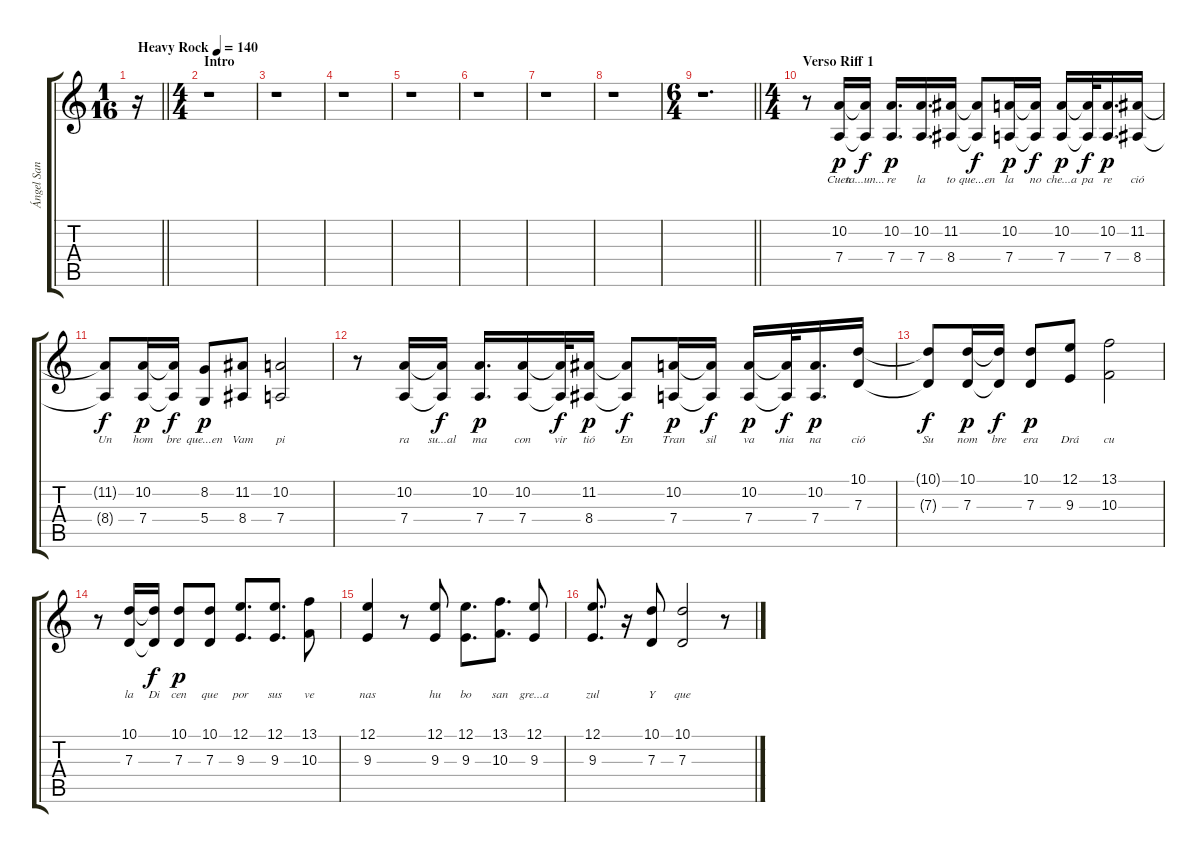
\track ("Ángel San Juan (Voz)" "Ángel San ") {instrument lead2sawtooth}
\staff {score tabs}
\tuning (E4 B3 G3 D3 A2 E2) {hide}
\ts (1 16)
\tempo (140 "Heavy Rock")
\clef g2
\barLineRight lightlight
\ks c
r.16{dy p instrument lead2sawtooth} |
\ts (4 4)
\section ("" "Intro")
r.1 |
r.1 |
r.1 |
r.1 |
r.1 |
r.1 |
r.1 |
\ts (6 4)
\barLineRight lightlight
r.1{d} |
\ts (4 4)
\section ("" "Verso Riff 1")
r.8 (10.2 7.4).16{lyrics (0 "Cuen") lyrics (1 "") lyrics (2 "") lyrics (3 "") lyrics (4 "")} (10.2{t} 7.4{t}).16{lyrics (0 "ta...un...") lyrics (1 "") lyrics (2 "") lyrics (3 "") lyrics (4 "") dy f} (10.2 7.4).16{d lyrics (0 "re") lyrics (1 "") lyrics (2 "") lyrics (3 "") lyrics (4 "") dy p} (10.2 7.4).16{d lyrics (0 "la") lyrics (1 "") lyrics (2 "") lyrics (3 "") lyrics (4 "")} (11.2 8.4).16{lyrics (0 "to") lyrics (1 "") lyrics (2 "") lyrics (3 "") lyrics (4 "")} (11.2{t} 8.4{t}).8{lyrics (0 "que...en") lyrics (1 "") lyrics (2 "") lyrics (3 "") lyrics (4 "") dy f} (10.2 7.4).16{lyrics (0 "la") lyrics (1 "") lyrics (2 "") lyrics (3 "") lyrics (4 "") dy p} (10.2{t} 7.4{t}).16{lyrics (0 "no") lyrics (1 "") lyrics (2 "") lyrics (3 "") lyrics (4 "") dy f} (10.2 7.4).16{lyrics (0 "che...a") lyrics (1 "") lyrics (2 "") lyrics (3 "") lyrics (4 "") dy p} (10.2{t} 7.4{t}).32{lyrics (0 "pa") lyrics (1 "") lyrics (2 "") lyrics (3 "") lyrics (4 "") dy f} (10.2 7.4).16{d lyrics (0 "re") lyrics (1 "") lyrics (2 "") lyrics (3 "") lyrics (4 "") dy p} (11.2 8.4).16{lyrics (0 "ció") lyrics (1 "") lyrics (2 "") lyrics (3 "") lyrics (4 "")} |
(11.2{t} 8.4{t}).8{lyrics (0 "Un") lyrics (1 "") lyrics (2 "") lyrics (3 "") lyrics (4 "") dy f} (10.2 7.4).16{lyrics (0 "hom") lyrics (1 "") lyrics (2 "") lyrics (3 "") lyrics (4 "") dy p} (10.2{t} 7.4{t}).16{lyrics (0 "bre") lyrics (1 "") lyrics (2 "") lyrics (3 "") lyrics (4 "") dy f} (8.2 5.4).8{lyrics (0 "que...en") lyrics (1 "") lyrics (2 "") lyrics (3 "") lyrics (4 "") dy p} (11.2 8.4).8{lyrics (0 "Vam") lyrics (1 "") lyrics (2 "") lyrics (3 "") lyrics (4 "")} (10.2 7.4).2{lyrics (0 "pi") lyrics (1 "") lyrics (2 "") lyrics (3 "") lyrics (4 "")} |
r.8 (10.2 7.4).16{lyrics (0 "ra") lyrics (1 "") lyrics (2 "") lyrics (3 "") lyrics (4 "")} (10.2{t} 7.4{t}).16{lyrics (0 "su...al") lyrics (1 "") lyrics (2 "") lyrics (3 "") lyrics (4 "") dy f} (10.2 7.4).16{d lyrics (0 "ma") lyrics (1 "") lyrics (2 "") lyrics (3 "") lyrics (4 "") dy p} (10.2 7.4).16{lyrics (0 "con") lyrics (1 "") lyrics (2 "") lyrics (3 "") lyrics (4 "")} (10.2{t} 7.4{t}).32{lyrics (0 "vir") lyrics (1 "") lyrics (2 "") lyrics (3 "") lyrics (4 "") dy f} (11.2 8.4).16{lyrics (0 "tió") lyrics (1 "") lyrics (2 "") lyrics (3 "") lyrics (4 "") dy p} (11.2{t} 8.4{t}).8{lyrics (0 "En") lyrics (1 "") lyrics (2 "") lyrics (3 "") lyrics (4 "") dy f} (10.2 7.4).16{lyrics (0 "Tran") lyrics (1 "") lyrics (2 "") lyrics (3 "") lyrics (4 "") dy p} (10.2{t} 7.4{t}).16{lyrics (0 "sil") lyrics (1 "") lyrics (2 "") lyrics (3 "") lyrics (4 "") dy f} (10.2 7.4).16{lyrics (0 "va") lyrics (1 "") lyrics (2 "") lyrics (3 "") lyrics (4 "") dy p} (10.2{t} 7.4{t}).32{lyrics (0 "nia") lyrics (1 "") lyrics (2 "") lyrics (3 "") lyrics (4 "") dy f} (10.2 7.4).16{d lyrics (0 "na") lyrics (1 "") lyrics (2 "") lyrics (3 "") lyrics (4 "") dy p} (10.1 7.3).16{lyrics (0 "ció") lyrics (1 "") lyrics (2 "") lyrics (3 "") lyrics (4 "")} |
(10.1{t} 7.3{t}).8{lyrics (0 "Su") lyrics (1 "") lyrics (2 "") lyrics (3 "") lyrics (4 "") dy f} (10.1 7.3).16{lyrics (0 "nom") lyrics (1 "") lyrics (2 "") lyrics (3 "") lyrics (4 "") dy p} (10.1{t} 7.3{t}).16{lyrics (0 "bre") lyrics (1 "") lyrics (2 "") lyrics (3 "") lyrics (4 "") dy f} (10.1 7.3).8{lyrics (0 "era") lyrics (1 "") lyrics (2 "") lyrics (3 "") lyrics (4 "") dy p} (12.1 9.3).8{lyrics (0 "Drá") lyrics (1 "") lyrics (2 "") lyrics (3 "") lyrics (4 "")} (13.1 10.3).2{lyrics (0 "cu") lyrics (1 "") lyrics (2 "") lyrics (3 "") lyrics (4 "")} |
r.8 (10.1 7.3).16{lyrics (0 "la") lyrics (1 "") lyrics (2 "") lyrics (3 "") lyrics (4 "")} (10.1{t} 7.3{t}).16{lyrics (0 "Di") lyrics (1 "") lyrics (2 "") lyrics (3 "") lyrics (4 "") dy f} (10.1 7.3).8{lyrics (0 "cen") lyrics (1 "") lyrics (2 "") lyrics (3 "") lyrics (4 "") dy p} (10.1 7.3).8{lyrics (0 "que") lyrics (1 "") lyrics (2 "") lyrics (3 "") lyrics (4 "")} (12.1 9.3).8{d lyrics (0 "por") lyrics (1 "") lyrics (2 "") lyrics (3 "") lyrics (4 "")} (12.1 9.3).8{d lyrics (0 "sus") lyrics (1 "") lyrics (2 "") lyrics (3 "") lyrics (4 "")} (13.1 10.3).8{lyrics (0 "ve") lyrics (1 "") lyrics (2 "") lyrics (3 "") lyrics (4 "")} |
(12.1 9.3).4{lyrics (0 "nas") lyrics (1 "") lyrics (2 "") lyrics (3 "") lyrics (4 "")} r.8 (12.1 9.3).8{lyrics (0 "hu") lyrics (1 "") lyrics (2 "") lyrics (3 "") lyrics (4 "")} (12.1 9.3).8{d lyrics (0 "bo") lyrics (1 "") lyrics (2 "") lyrics (3 "") lyrics (4 "")} (13.1 10.3).8{d lyrics (0 "san") lyrics (1 "") lyrics (2 "") lyrics (3 "") lyrics (4 "")} (12.1 9.3).8{lyrics (0 "gre...a") lyrics (1 "") lyrics (2 "") lyrics (3 "") lyrics (4 "")} |
(12.1 9.3).8{d lyrics (0 "zul") lyrics (1 "") lyrics (2 "") lyrics (3 "") lyrics (4 "")} r.16 (10.1 7.3).8{lyrics (0 "Y") lyrics (1 "") lyrics (2 "") lyrics (3 "") lyrics (4 "")} (10.1 7.3).2{lyrics (0 "que") lyrics (1 "") lyrics (2 "") lyrics (3 "") lyrics (4 "")} r.8
